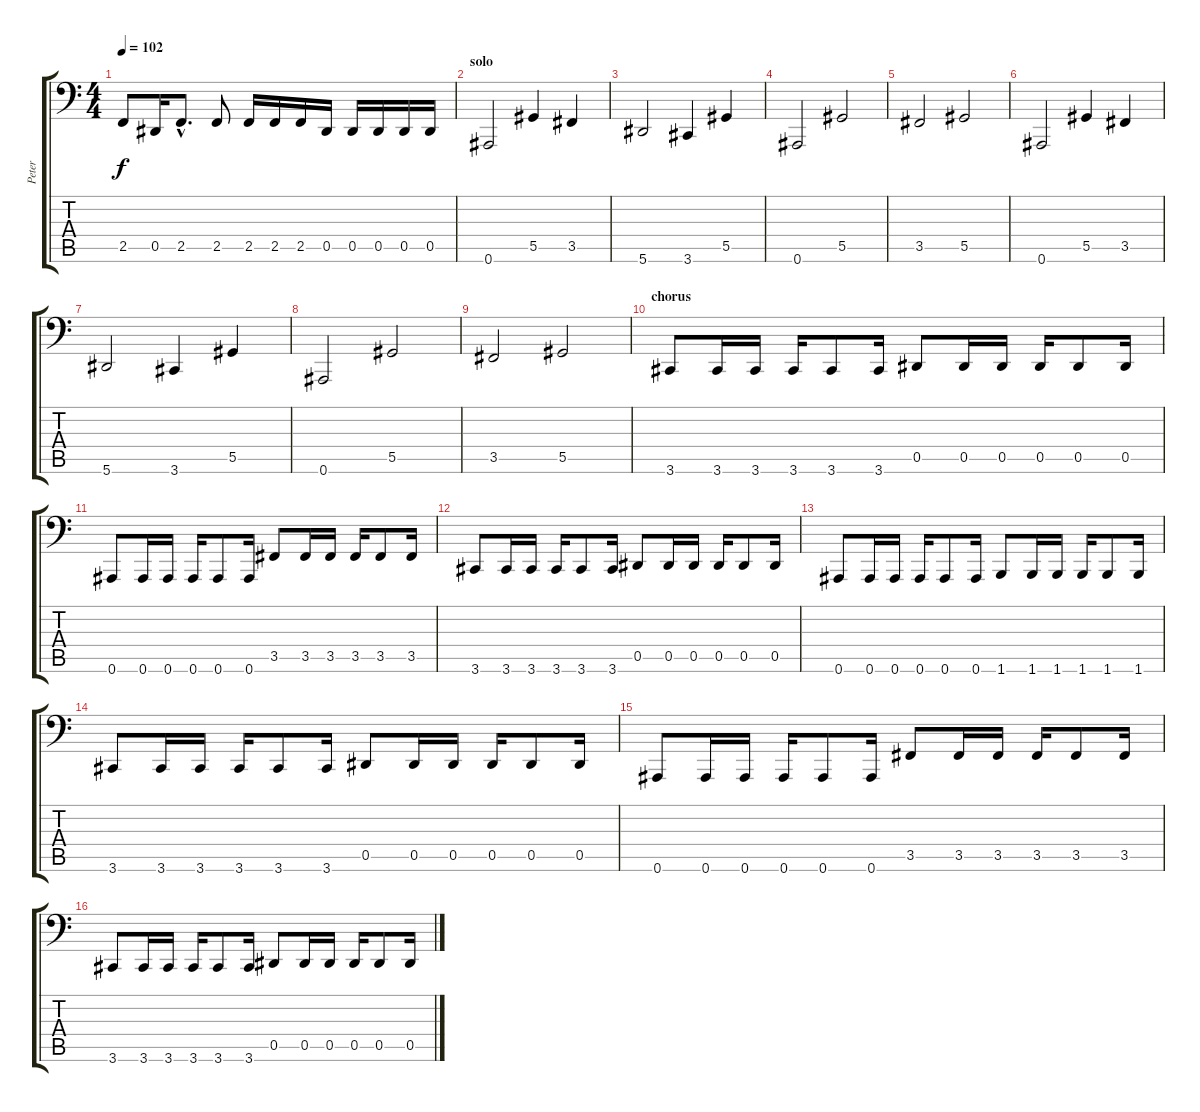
\track ("Peter" "Peter") {instrument slapbass1}
\staff {score tabs}
\tuning (B2 Gb2 Db2 Ab1 Eb1 Bb0) {hide}
\ts (4 4)
\tempo 102
\clef f4
\ks c
2.5.8{dy f} 0.5.16 2.5{hac}.8{d} 2.5.8 2.5.16 2.5.16 2.5.16 0.5.16 0.5.16 0.5.16 0.5.16 0.5.16 |
\section ("" "solo")
0.6.2 5.5.4 3.5.4 |
5.6.2 3.6.4 5.5.4 |
0.6.2 5.5.2 |
3.5.2 5.5.2 |
0.6.2 5.5.4 3.5.4 |
5.6.2 3.6.4 5.5.4 |
0.6.2 5.5.2 |
3.5.2 5.5.2 |
\section ("" "chorus")
3.6.8 3.6.16 3.6.16 3.6.16 3.6.8 3.6.16 0.5.8 0.5.16 0.5.16 0.5.16 0.5.8 0.5.16 |
0.6.8 0.6.16 0.6.16 0.6.16 0.6.8 0.6.16 3.5.8 3.5.16 3.5.16 3.5.16 3.5.8 3.5.16 |
3.6.8 3.6.16 3.6.16 3.6.16 3.6.8 3.6.16 0.5.8 0.5.16 0.5.16 0.5.16 0.5.8 0.5.16 |
0.6.8 0.6.16 0.6.16 0.6.16 0.6.8 0.6.16 1.6.8 1.6.16 1.6.16 1.6.16 1.6.8 1.6.16 |
3.6.8 3.6.16 3.6.16 3.6.16 3.6.8 3.6.16 0.5.8 0.5.16 0.5.16 0.5.16 0.5.8 0.5.16 |
0.6.8 0.6.16 0.6.16 0.6.16 0.6.8 0.6.16 3.5.8 3.5.16 3.5.16 3.5.16 3.5.8 3.5.16 |
3.6.8 3.6.16 3.6.16 3.6.16 3.6.8 3.6.16 0.5.8 0.5.16 0.5.16 0.5.16 0.5.8 0.5.16
